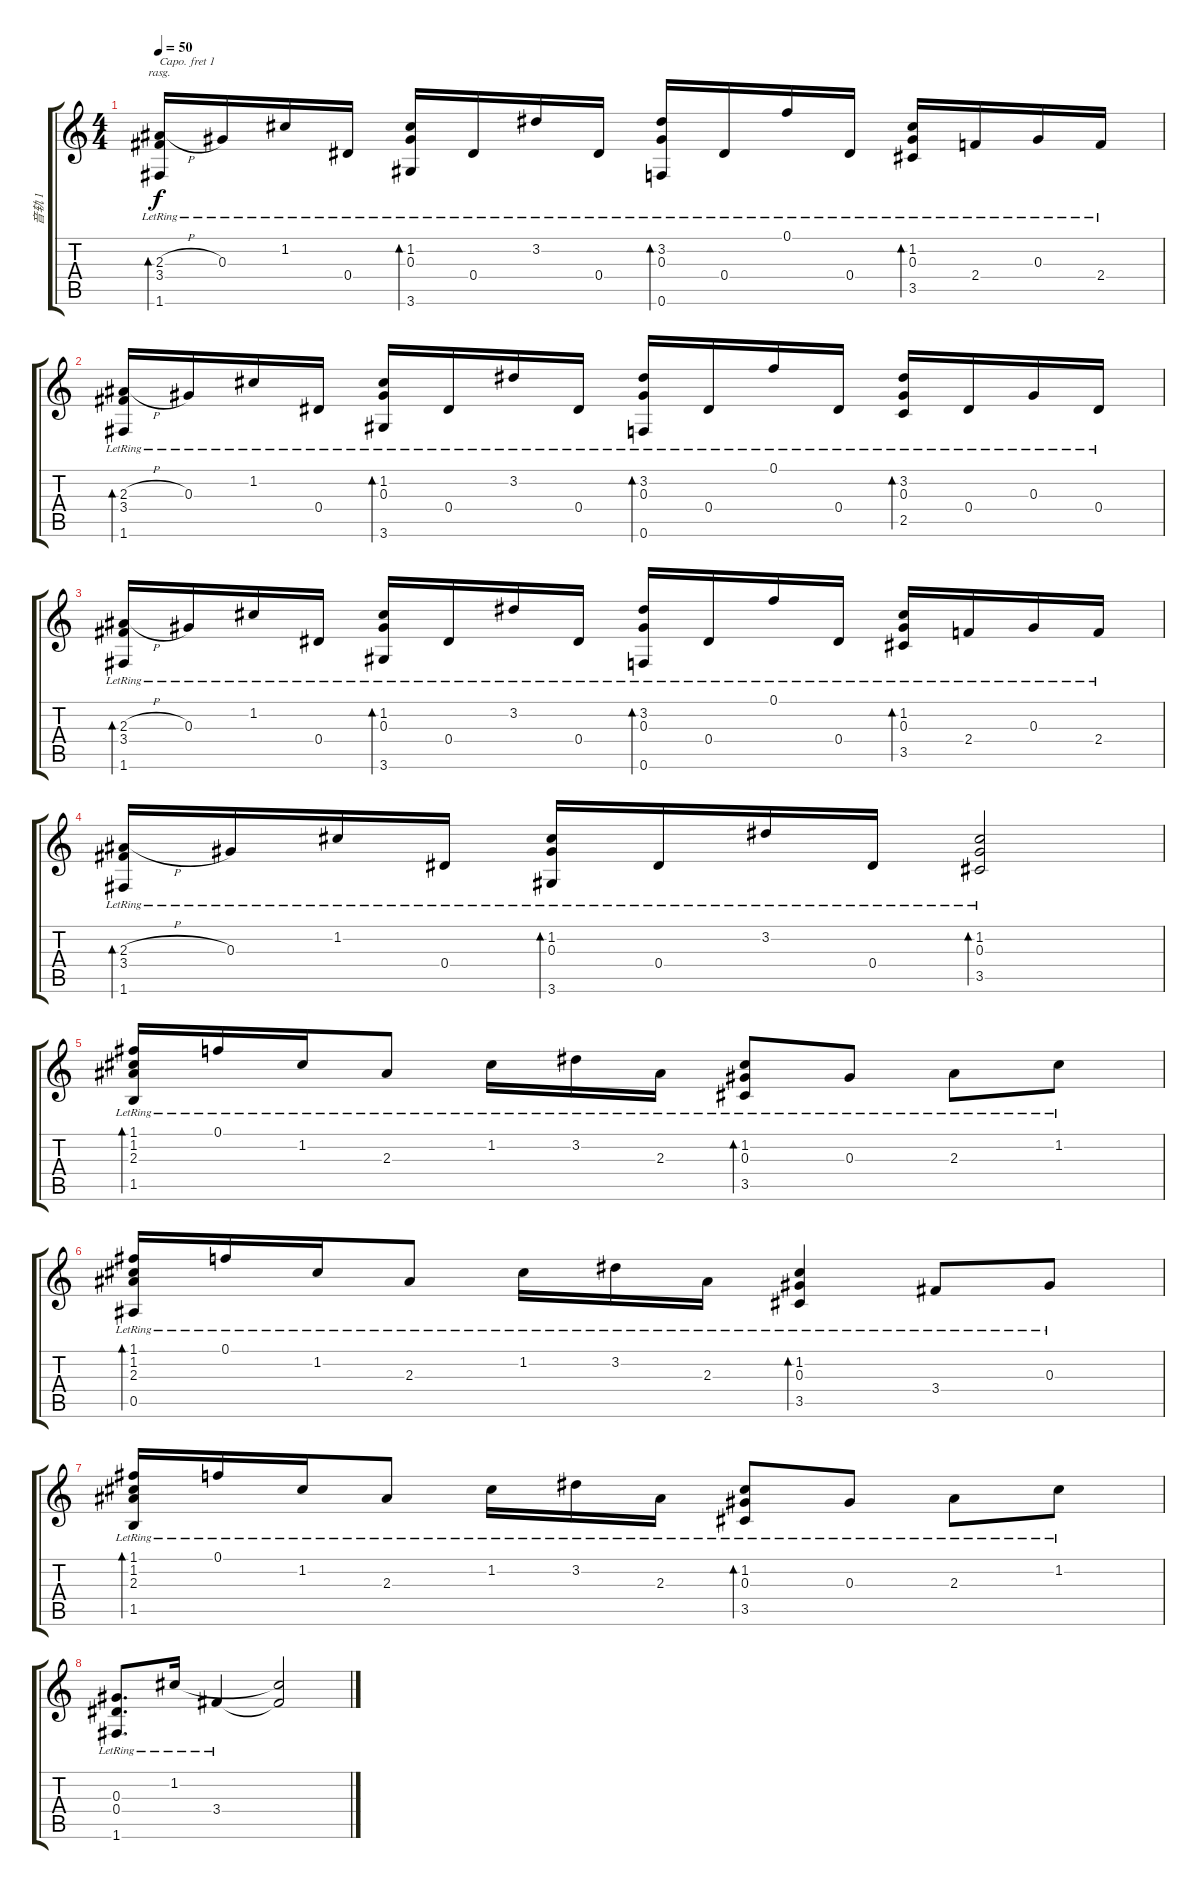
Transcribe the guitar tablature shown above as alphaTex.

\track ("音轨 1" "音轨 1") {instrument acousticguitarnylon}
\staff {score tabs}
\capo 1
\tuning (E4 B3 G3 D3 A2 E2) {hide}
\ts (4 4)
\tempo 50
\clef g2
\ks c
(2.3{h lr} 3.4{lr} 1.6{lr}).16{bd 120 rasg ii dy f} 0.3{lr}.16 1.2{lr}.16 0.4{lr}.16 (1.2{lr} 0.3{lr} 3.6{lr}).16{bd 240} 0.4{lr}.16 3.2{lr}.16 0.4{lr}.16 (3.2{lr} 0.3{lr} 0.6{lr}).16{bd 240} 0.4{lr}.16 0.1{lr}.16 0.4{lr}.16 (1.2{lr} 0.3{lr} 3.5{lr}).16{bd 240} 2.4{lr}.16 0.3{lr}.16 2.4{lr}.16 |
(2.3{h lr} 3.4{lr} 1.6{lr}).16{bd 240} 0.3{lr}.16 1.2{lr}.16 0.4{lr}.16 (1.2{lr} 0.3{lr} 3.6{lr}).16{bd 240} 0.4{lr}.16 3.2{lr}.16 0.4{lr}.16 (3.2{lr} 0.3{lr} 0.6{lr}).16{bd 240} 0.4{lr}.16 0.1{lr}.16 0.4{lr}.16 (3.2{lr} 0.3{lr} 2.5{lr}).16{bd 240} 0.4{lr}.16 0.3{lr}.16 0.4{lr}.16 |
(2.3{h lr} 3.4{lr} 1.6{lr}).16{bd 240} 0.3{lr}.16 1.2{lr}.16 0.4{lr}.16 (1.2{lr} 0.3{lr} 3.6{lr}).16{bd 240} 0.4{lr}.16 3.2{lr}.16 0.4{lr}.16 (3.2{lr} 0.3{lr} 0.6{lr}).16{bd 240} 0.4{lr}.16 0.1{lr}.16 0.4{lr}.16 (1.2{lr} 0.3{lr} 3.5{lr}).16{bd 240} 2.4{lr}.16 0.3{lr}.16 2.4{lr}.16 |
(2.3{h lr} 3.4{lr} 1.6{lr}).16{bd 240} 0.3{lr}.16 1.2{lr}.16 0.4{lr}.16 (1.2{lr} 0.3{lr} 3.6{lr}).16{bd 240} 0.4{lr}.16 3.2{lr}.16 0.4{lr}.16 (1.2{lr} 0.3{lr} 3.5{lr}).2{bd 240} |
(1.1{lr} 1.2{lr} 2.3{lr} 1.5{lr}).16{bd 240} 0.1{lr}.16 1.2{lr}.16 2.3{lr}.8 1.2{lr}.16 3.2{lr}.16 2.3{lr}.16 (1.2{lr} 0.3{lr} 3.5{lr}).8{bd 240} 0.3{lr}.8 2.3{lr}.8 1.2{lr}.8 |
(1.1{lr} 1.2{lr} 2.3{lr} 0.5{lr}).16{bd 240} 0.1{lr}.16 1.2{lr}.16 2.3{lr}.8 1.2{lr}.16 3.2{lr}.16 2.3{lr}.16 (1.2{lr} 0.3{lr} 3.5{lr}).4{bd 240} 3.4{lr}.8 0.3{lr}.8 |
(1.1{lr} 1.2{lr} 2.3{lr} 1.5{lr}).16{bd 240} 0.1{lr}.16 1.2{lr}.16 2.3{lr}.8 1.2{lr}.16 3.2{lr}.16 2.3{lr}.16 (1.2{lr} 0.3{lr} 3.5{lr}).8{bd 240} 0.3{lr}.8 2.3{lr}.8 1.2{lr}.8 |
(0.3{lr} 0.4{lr} 1.6{lr}).8{d} 1.2{lr}.16 3.4{lr}.4 (1.2{t} 3.4{t}).2
